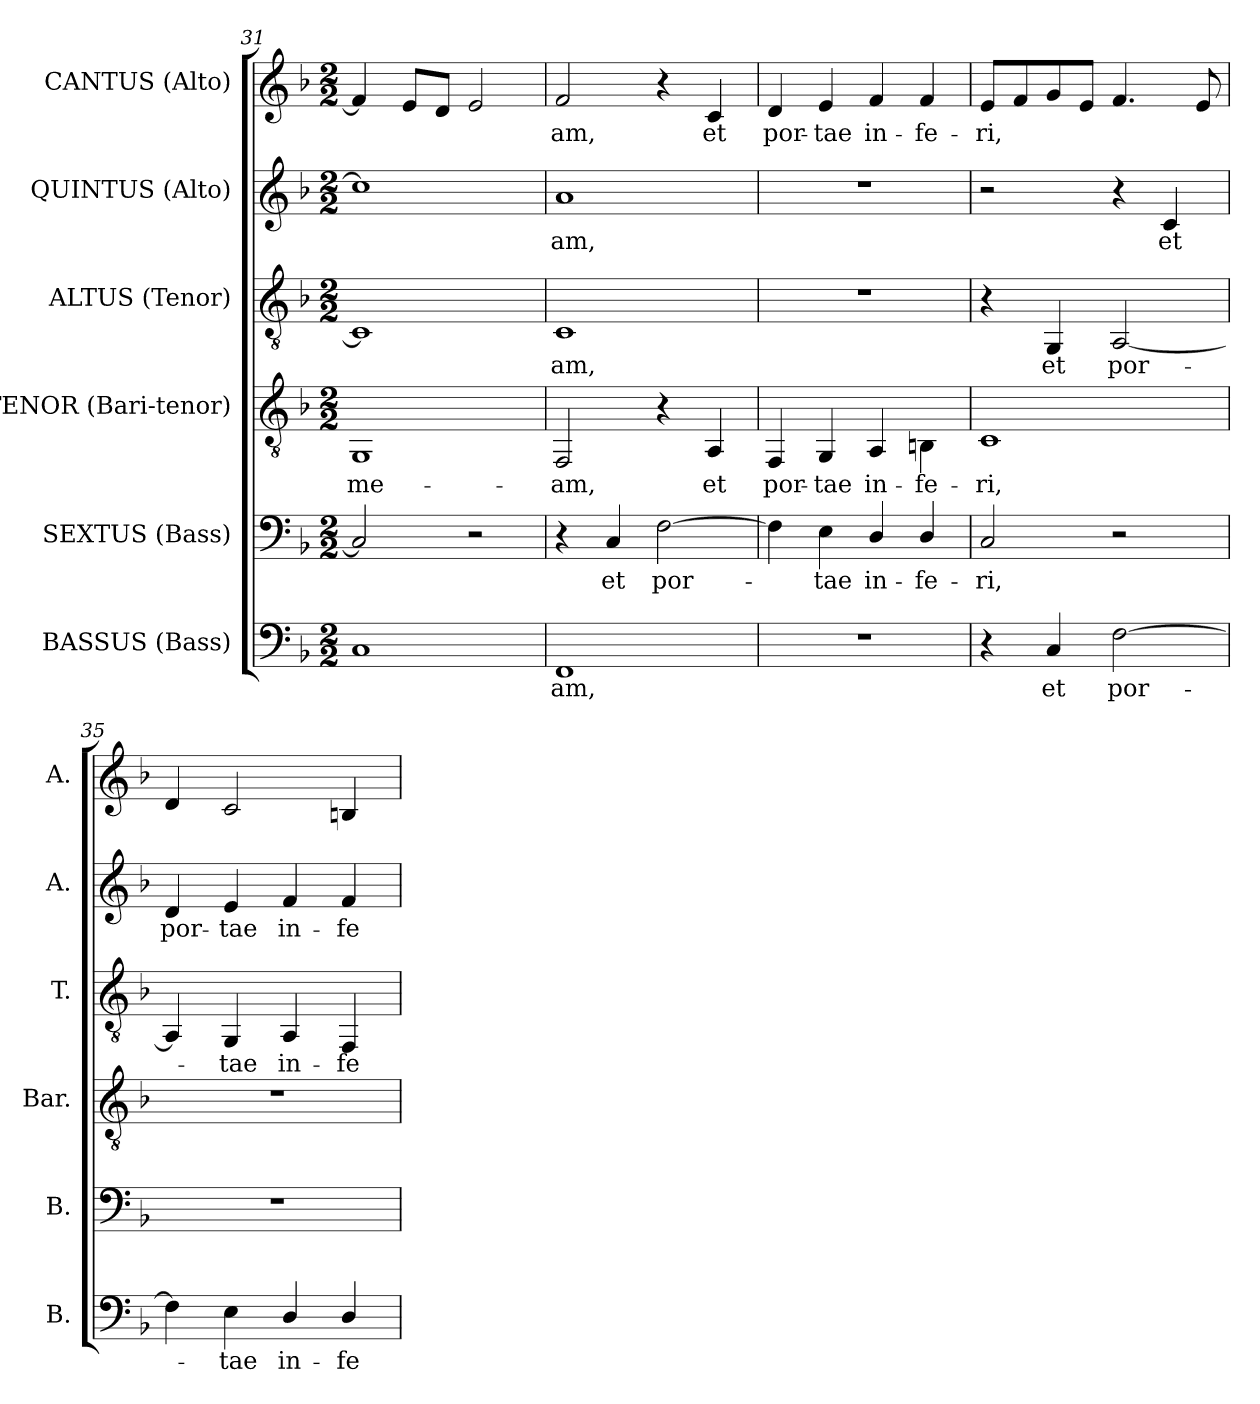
**kern	**text	**kern	**text	**kern	**text	**kern	**text	**kern	**text	**kern	**text
*part6	*part6	*part5	*part5	*part4	*part4	*part3	*part3	*part2	*part2	*part1	*part1
*staff6	*staff6	*staff5	*staff5	*staff4	*staff4	*staff3	*staff3	*staff2	*staff2	*staff1	*staff1
*I"BASSUS (Bass)	*	*I"SEXTUS (Bass)	*	*I"TENOR (Bari-tenor)	*	*I"ALTUS (Tenor)	*	*I"QUINTUS (Alto)	*	*I"CANTUS (Alto)	*
*I'B.	*	*I'B.	*	*I'Bar.	*	*I'T.	*	*I'A.	*	*I'A.	*
!!LO:LB:g=z
*clefF4	*	*clefF4	*	*clefGv2	*	*clefGv2	*	*clefG2	*	*clefG2	*
*k[b-]	*	*k[b-]	*	*k[b-]	*	*k[b-]	*	*k[b-]	*	*k[b-]	*
*F:	*	*F:	*	*F:	*	*F:	*	*F:	*	*F:	*
*M2/2	*	*M2/2	*	*M2/2	*	*M2/2	*	*M2/2	*	*M2/2	*
=31	=31	=31	=31	=31	=31	=31	=31	=31	=31	=31	=31
!	!LO:LY:b:color=#000000	!	!	!	!	!	!	!	!	!	!
!	!	!	!LO:LY:b:color=#000000	!	!	!	!	!	!	!	!
!	!	!	!	!	!LO:LY:b:color=#000000	!	!	!	!	!	!
!	!	!	!	!	!	!	!LO:LY:b:color=#000000	!	!	!	!
!	!	!	!	!	!	!	!	!	!LO:LY:b:color=#000000	!	!
!	!	!	!	!	!	!	!	!	!	!	!LO:LY:b:color=#000000
1Ci	--	2Ci/]	.	1GGi	me-	1Ci]	--	1cci]	--	4fi/]	--
.	.	.	.	.	.	.	.	.	.	8ei/L	.
.	.	.	.	.	.	.	.	.	.	8di/J	.
.	.	2r	.	.	.	.	.	.	.	2ei/	.
=32	=32	=32	=32	=32	=32	=32	=32	=32	=32	=32	=32
!	!LO:LY:b:color=#000000	!	!	!	!	!	!	!	!	!	!
!	!	!	!	!	!LO:LY:b:color=#000000	!	!	!	!	!	!
!	!	!	!	!	!	!	!LO:LY:b:color=#000000	!	!	!	!
!	!	!	!	!	!	!	!	!	!LO:LY:b:color=#000000	!	!
!	!	!	!	!	!	!	!	!	!	!	!LO:LY:b:color=#000000
1FFi	-am,	4r	.	2FFi/	-am,	1Ci	-am,	1ai	-am,	2fi/	-am,
!	!	!	!LO:LY:b:color=#000000	!	!	!	!	!	!	!	!
.	.	4Ci/	et	.	.	.	.	.	.	.	.
!	!	!	!LO:LY:b:color=#000000	!	!	!	!	!	!	!	!
.	.	[2Fi\	por-	4r	.	.	.	.	.	4r	.
!	!	!	!	!	!LO:LY:b:color=#000000	!	!	!	!	!	!
!	!	!	!	!	!	!	!	!	!	!	!LO:LY:b:color=#000000
.	.	.	.	4AAi/	et	.	.	.	.	4ci/	et
=33	=33	=33	=33	=33	=33	=33	=33	=33	=33	=33	=33
!	!	!	!	!	!LO:LY:b:color=#000000	!	!	!	!	!	!
!	!	!	!	!	!	!	!	!	!	!	!LO:LY:b:color=#000000
1r	.	4Fi\]	.	4FFi/	por-	1r	.	1r	.	4di/	por-
!	!	!	!LO:LY:b:color=#000000	!	!	!	!	!	!	!	!
!	!	!	!	!	!LO:LY:b:color=#000000	!	!	!	!	!	!
!	!	!	!	!	!	!	!	!	!	!	!LO:LY:b:color=#000000
.	.	4Ei\	-tae	4GGi/	-tae	.	.	.	.	4ei/	-tae
!	!	!	!LO:LY:b:color=#000000	!	!	!	!	!	!	!	!
!	!	!	!	!	!LO:LY:b:color=#000000	!	!	!	!	!	!
!	!	!	!	!	!	!	!	!	!	!	!LO:LY:b:color=#000000
.	.	4Di/	in-	4AAi/	in-	.	.	.	.	4fi/	in-
!	!	!	!LO:LY:b:color=#000000	!	!	!	!	!	!	!	!
!	!	!	!	!	!LO:LY:b:color=#000000	!	!	!	!	!	!
!	!	!	!	!	!	!	!	!	!	!	!LO:LY:b:color=#000000
.	.	4Di/	-fe-	4BBni\	-fe-	.	.	.	.	4fi/	-fe-
=34	=34	=34	=34	=34	=34	=34	=34	=34	=34	=34	=34
!	!	!	!LO:LY:b:color=#000000	!	!	!	!	!	!	!	!
!	!	!	!	!	!LO:LY:b:color=#000000	!	!	!	!	!	!
!	!	!	!	!	!	!	!	!	!	!	!LO:LY:b:color=#000000
4r	.	2Ci/	-ri,	1Ci	-ri,	4r	.	2r	.	8ei/L	-ri,
.	.	.	.	.	.	.	.	.	.	8fi/	.
!	!LO:LY:b:color=#000000	!	!	!	!	!	!	!	!	!	!
!	!	!	!	!	!	!	!LO:LY:b:color=#000000	!	!	!	!
4Ci/	et	.	.	.	.	4GGi/	et	.	.	8gi/	.
.	.	.	.	.	.	.	.	.	.	8ei/J	.
!	!LO:LY:b:color=#000000	!	!	!	!	!	!	!	!	!	!
!	!	!	!	!	!	!	!LO:LY:b:color=#000000	!	!	!	!
[2Fi\	por-	2r	.	.	.	[2AAi/	por-	4r	.	4.fi/	.
!	!	!	!	!	!	!	!	!	!LO:LY:b:color=#000000	!	!
.	.	.	.	.	.	.	.	4ci/	et	.	.
.	.	.	.	.	.	.	.	.	.	8ei/	.
=35	=35	=35	=35	=35	=35	=35	=35	=35	=35	=35	=35
!	!	!	!	!	!	!	!	!	!LO:LY:b:color=#000000	!	!
4Fi\]	.	1r	.	1r	.	4AAi/]	.	4di/	por-	4di/	.
!	!LO:LY:b:color=#000000	!	!	!	!	!	!	!	!	!	!
!	!	!	!	!	!	!	!LO:LY:b:color=#000000	!	!	!	!
!	!	!	!	!	!	!	!	!	!LO:LY:b:color=#000000	!	!
4Ei\	-tae	.	.	.	.	4GGi/	-tae	4ei/	-tae	2ci/	.
!	!LO:LY:b:color=#000000	!	!	!	!	!	!	!	!	!	!
!	!	!	!	!	!	!	!LO:LY:b:color=#000000	!	!	!	!
!	!	!	!	!	!	!	!	!	!LO:LY:b:color=#000000	!	!
4Di/	in-	.	.	.	.	4AAi/	in-	4fi/	in-	.	.
!	!LO:LY:b:color=#000000	!	!	!	!	!	!	!	!	!	!
!	!	!	!	!	!	!	!LO:LY:b:color=#000000	!	!	!	!
!	!	!	!	!	!	!	!	!	!LO:LY:b:color=#000000	!	!
4Di/	-fe-	.	.	.	.	4FFi/	-fe-	4fi/	-fe-	4Bni/	.
=	=	=	=	=	=	=	=	=	=	=	=
*-	*-	*-	*-	*-	*-	*-	*-	*-	*-	*-	*-
